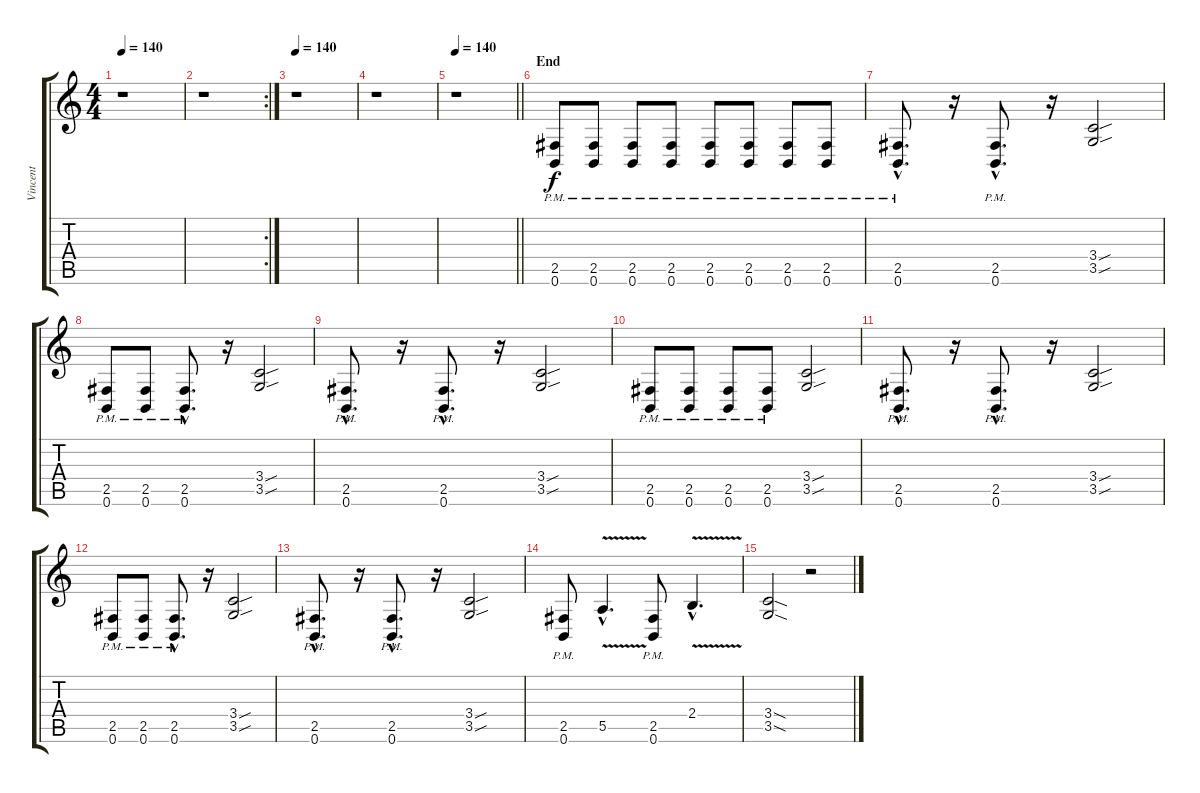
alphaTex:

\track ("Vincent" "Vincent") {instrument distortionguitar}
\staff {score tabs}
\tuning (B3 Gb3 D3 A2 E2 B1) {hide}
\ts (4 4)
\tempo 140
\clef g2
\ks c
r.1{dy f} |
\rc 2
r.1 |
\tempo 100
\tempo 140
r.1 |
r.1 |
\tempo 140
\barLineRight lightlight
r.1 |
\section ("" "End")
(2.5{pm} 0.6{pm}).8 (2.5{pm} 0.6{pm}).8 (2.5{pm} 0.6{pm}).8 (2.5{pm} 0.6{pm}).8 (2.5{pm} 0.6{pm}).8 (2.5{pm} 0.6{pm}).8 (2.5{pm} 0.6{pm}).8 (2.5{pm} 0.6{pm}).8 |
(2.5{hac pm} 0.6{hac pm}).8{d} r.16 (2.5{hac pm} 0.6{hac pm}).8{d} r.16 (3.4{sou} 3.5{sou}).2 |
(2.5{pm} 0.6{pm}).8 (2.5{pm} 0.6{pm}).8 (2.5{hac pm} 0.6{hac pm}).8{d} r.16 (3.4{sou} 3.5{sou}).2 |
(2.5{hac pm} 0.6{hac pm}).8{d} r.16 (2.5{hac pm} 0.6{hac pm}).8{d} r.16 (3.4{sou} 3.5{sou}).2 |
(2.5{pm} 0.6{pm}).8 (2.5{pm} 0.6{pm}).8 (2.5{pm} 0.6{pm}).8 (2.5{pm} 0.6{pm}).8 (3.4{sou} 3.5{sou}).2 |
(2.5{hac pm} 0.6{hac pm}).8{d} r.16 (2.5{hac pm} 0.6{hac pm}).8{d} r.16 (3.4{sou} 3.5{sou}).2 |
(2.5{pm} 0.6{pm}).8 (2.5{pm} 0.6{pm}).8 (2.5{hac pm} 0.6{hac pm}).8{d} r.16 (3.4{sou} 3.5{sou}).2 |
(2.5{hac pm} 0.6{hac pm}).8{d} r.16 (2.5{hac pm} 0.6{hac pm}).8{d} r.16 (3.4{sou} 3.5{sou}).2 |
(2.5{pm} 0.6{pm}).8 5.5{v hac}.4{d} (2.5{pm} 0.6{pm}).8 2.4{v hac}.4{d} |
(3.4{sod} 3.5{sod}).2 r.2
